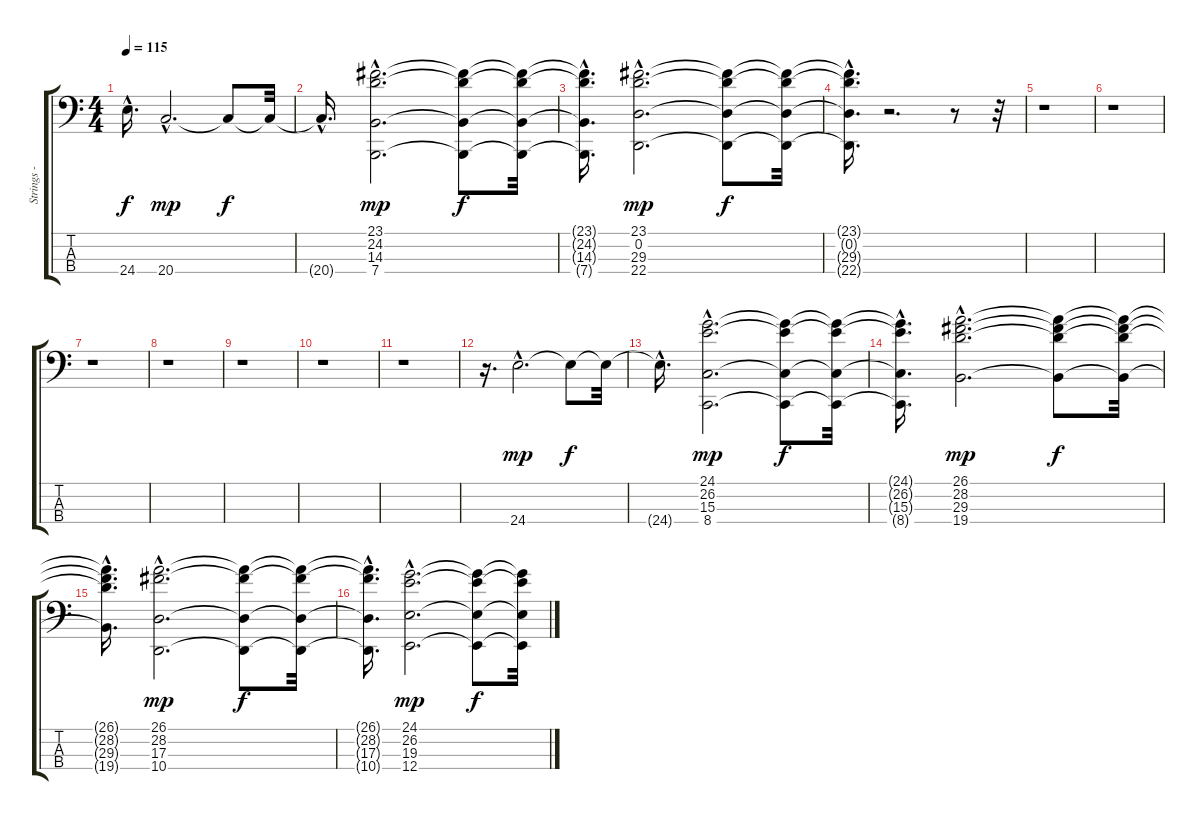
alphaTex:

\track ("Strings - Sherinian" "Strings - ") {instrument stringensemble1}
\staff {score tabs}
\tuning (G2 D2 A1 E1) {hide}
\ts (4 4)
\tempo 115
\clef f4
\ks c
24.4{hac t}.16{d dy f} 20.4{hac}.2{d dy mp} 20.4{t}.8{dy f} 20.4{t}.32 |
20.4{hac t}.16{d} (23.1{hac} 24.2{hac} 14.3{hac} 7.4{hac}).2{d dy mp} (23.1{t} 24.2{t} 14.3{t} 7.4{t}).8{dy f} (23.1{t} 24.2{t} 14.3{t} 7.4{t}).32 |
(23.1{hac t} 24.2{hac t} 14.3{hac t} 7.4{t}).16{d} (23.1{hac} 0.2{hac} 29.3{hac} 22.4{hac}).2{d dy mp} (23.1{t} 0.2{t} 29.3{t} 22.4{t}).8{dy f} (23.1{t} 0.2{t} 29.3{t} 22.4{t}).32 |
(23.1{hac t} 0.2{hac t} 29.3{hac t} 22.4{hac t}).16{d} r.2{d} r.8 r.32 |
r.1 |
r.1 |
r.1 |
r.1 |
r.1 |
r.1 |
r.1 |
r.16{d} 24.4{hac}.2{d dy mp} 24.4{t}.8{dy f} 24.4{t}.32 |
24.4{hac t}.16{d} (24.1{hac} 26.2{hac} 15.3{hac} 8.4{hac}).2{d dy mp} (24.1{t} 26.2{t} 15.3{t} 8.4{t}).8{dy f} (24.1{t} 26.2{t} 15.3{t} 8.4{t}).32 |
(24.1{hac t} 26.2{hac t} 15.3{hac t} 8.4{hac t}).16{d} (26.1{hac} 28.2{hac} 29.3{hac} 19.4{hac}).2{d dy mp} (26.1{t} 28.2{t} 29.3{t} 19.4{t}).8{dy f} (26.1{t} 28.2{t} 29.3{t} 19.4{t}).32 |
(26.1{hac t} 28.2{hac t} 29.3{t} 19.4{hac t}).16{d} (26.1{hac} 28.2{hac} 17.3{hac} 10.4{hac}).2{d dy mp} (26.1{t} 28.2{t} 17.3{t} 10.4{t}).8{dy f} (26.1{t} 28.2{t} 17.3{t} 10.4{t}).32 |
(26.1{hac t} 28.2{hac t} 17.3{hac t} 10.4{hac t}).16{d} (24.1{hac} 26.2{hac} 19.3{hac} 12.4{hac}).2{d dy mp} (24.1{t} 26.2{t} 19.3{t} 12.4{t}).8{dy f} (24.1{t} 26.2{t} 19.3{t} 12.4{t}).32
